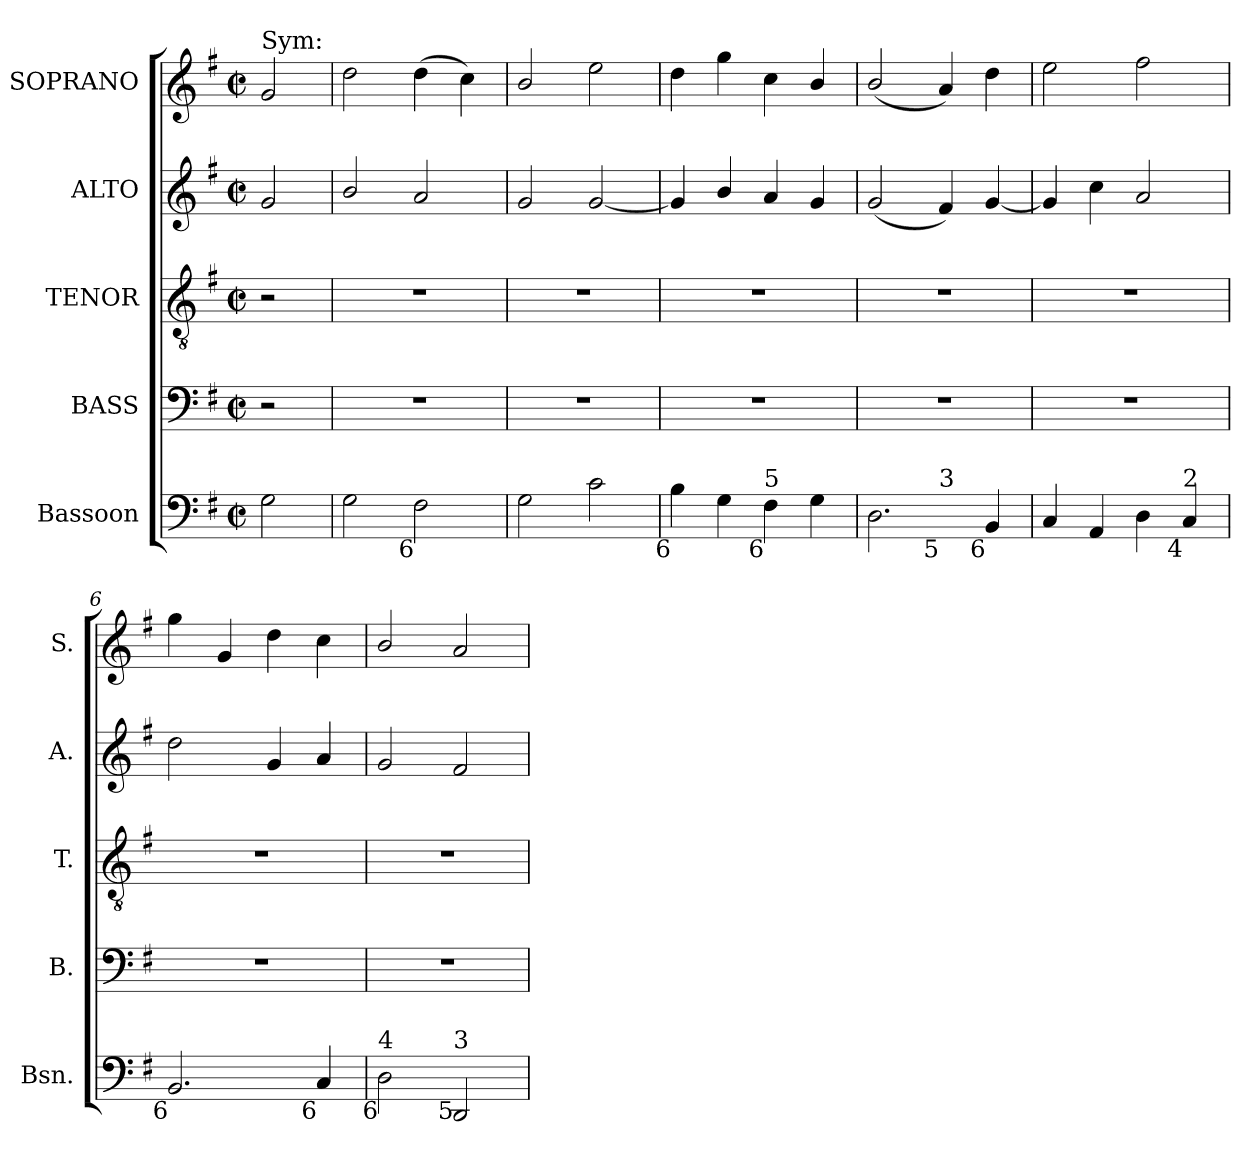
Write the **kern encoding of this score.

**kern	**kern	**kern	**kern	**kern
*part5	*part4	*part3	*part2	*part1
*staff5	*staff4	*staff3	*staff2	*staff1
*I"Bassoon	*I"BASS	*I"TENOR	*I"ALTO	*I"SOPRANO
*I'Bsn.	*I'B.	*I'T.	*I'A.	*I'S.
!!LO:PB:g=z
*clefF4	*clefF4	*clefGv2	*clefG2	*clefG2
*	*	*ITrd7c12	*	*
*k[f#]	*k[f#]	*k[f#]	*k[f#]	*k[f#]
*G:	*G:	*G:	*G:	*G:
*M2/2	*M2/2	*M2/2	*M2/2	*M2/2
*met(c|)	*met(c|)	*met(c|)	*met(c|)	*met(c|)
=	=	=	=	=
!	!	!	!	!LO:TX:a:t=Sym&colon;
2Gi\	2r	2r	2gi/	2gi/
=1	=1	=1	=1	=1
2Gi\	1r	1r	2bi/	2ddi\
!LO:TX:b:rj:t=6	!	!	!	!
2F#i\	.	.	2ai/	(4ddi\
.	.	.	.	4cci\)
=2	=2	=2	=2	=2
2Gi\	1r	1r	2gi/	2bi/
2ci\	.	.	[2gi/	2eei\
=3	=3	=3	=3	=3
!LO:TX:b:rj:t=6	!	!	!	!
4Bi\	1r	1r	4gi/]	4ddi\
4Gi\	.	.	4bi/	4ggi\
!LO:TX:b:rj:t=6	!	!	!	!
!LO:TX:t=5	!	!	!	!
4F#i\	.	.	4ai/	4cci\
4Gi\	.	.	4gi/	4bi/
=4	=4	=4	=4	=4
!LO:TX:b:rj:t=6	!	!	!	!
!LO:TX:t=4	!	!	!	!
*^	*	*	*	*
2.Di\	2ryy	1r	1r	(2gi/	(2bi/
!	!LO:TX:b:rj:t=5	!	!	!	!
!	!LO:TX:t=3	!	!	!	!
.	2ryy	.	.	4f#i/)	4ai/)
!LO:TX:b:rj:t=6	!	!	!	!	!
4BBi/	.	.	.	[4gi/	4ddi\
*v	*v	*	*	*	*
=5	=5	=5	=5	=5
4Ci/	1r	1r	4gi/]	2eei\
4AAi/	.	.	4cci\	.
4Di\	.	.	2ai/	2ff#i\
!LO:TX:b:rj:t=4	!	!	!	!
!LO:TX:t=2	!	!	!	!
4Ci/	.	.	.	.
=6	=6	=6	=6	=6
!LO:TX:b:rj:t=6	!	!	!	!
2.BBi/	1r	1r	2ddi\	4ggi\
.	.	.	.	4gi/
.	.	.	4gi/	4ddi\
!LO:TX:b:rj:t=6	!	!	!	!
4Ci/	.	.	4ai/	4cci\
=7	=7	=7	=7	=7
!LO:TX:b:rj:t=6	!	!	!	!
!LO:TX:t=4	!	!	!	!
2Di\	1r	1r	2gi/	2bi/
!LO:TX:b:rj:t=5	!	!	!	!
!LO:TX:t=3	!	!	!	!
2DDi/	.	.	2f#i/	2ai/
=	=	=	=	=
*-	*-	*-	*-	*-
